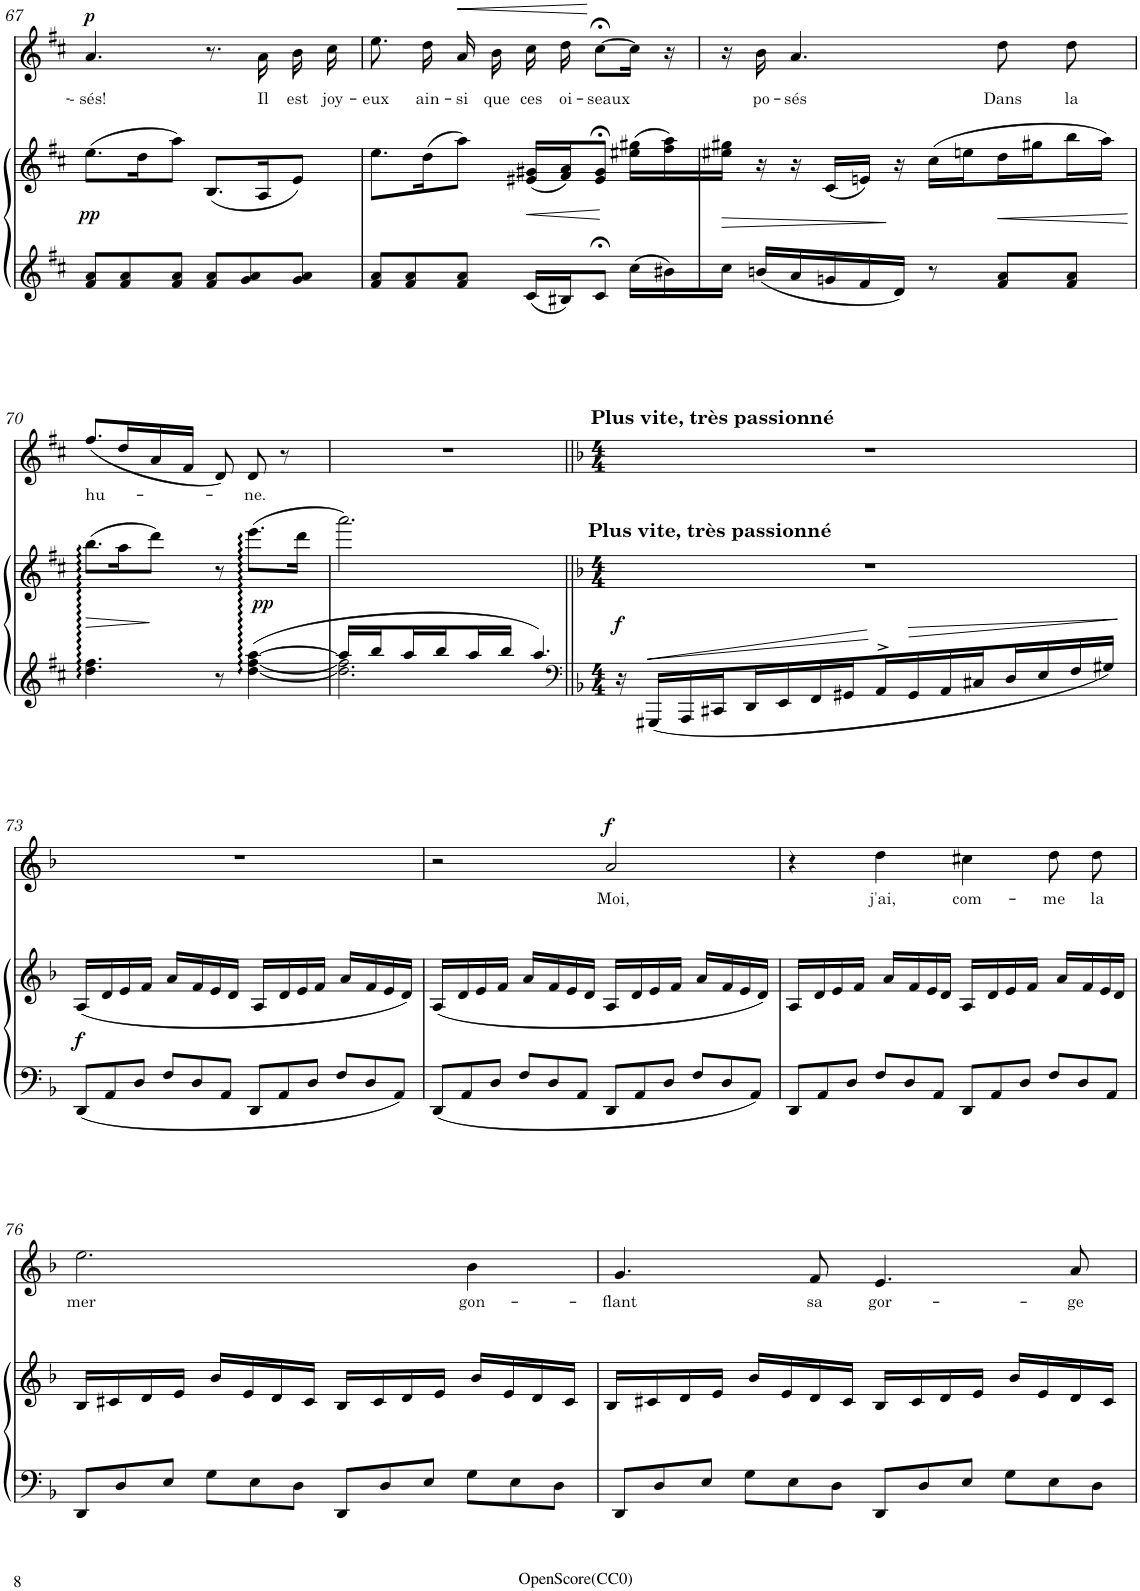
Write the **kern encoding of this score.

**kern	**kern	**dynam	**kern	**text	**dynam
*part2	*part2	*part2	*part1	*part1	*part1
*staff3	*staff2	*staff2/3	*staff1	*staff1	*staff1
*I"Piano	*	*	*I"Chant Voice	*	*
*I'Pno	*	*	*	*	*
!!LO:PB:g=z
*clefG2	*clefG2	*	*clefG2	*	*
*k[f#c#]	*k[f#c#]	*	*k[f#c#]	*	*
*M6/8	*M6/8	*	*M6/8	*	*
=67	=67	=67	=67	=67	=67
!	!	!LO:DY:b	!	!LO:LY:b	!LO:DY:a
8f#/ 8a/L	(8.ee\L	pp	4.a/	-- sés!	p
8f#/ 8a/	.	.	.	.	.
.	16dd\K	.	.	.	.
8f#/ 8a/J	8aa\J)	.	.	.	.
8f#/ 8a/L	(8.B/L	.	8.r	.	.
8g/ 8a/	.	.	.	.	.
!	!	!	!	!LO:LY:b	!
.	16A/K	.	16a\	Il	.
!	!	!	!	!LO:LY:b	!
8g/ 8a/J	8e/J)	.	16b\	est	.
!	!	!	!	!LO:LY:b	!
.	.	.	16cc#\	joy-	.
=68	=68	=68	=68	=68	=68
!	!	!	!	!LO:LY:b	!
8f#/ 8a/L	8.ee\L	.	8.ee\	-eux	.
8f#/ 8a/	.	.	.	.	.
!	!	!	!	!LO:LY:b	!
.	(16dd\K	.	16dd\	ain-	.
!	!	!	!	!LO:LY:b	!LO:HP:b
8f#/ 8a/J	8aa\J)	.	16a/	-si	<
!	!	!	!	!LO:LY:b	!
.	.	.	16b\	que	.
!	!	!LO:HP:b	!	!LO:LY:b	!
16c#/LL	(16e#X/ 16g#X/LL	<	16cc#\	ces	.
!	!	!	!	!LO:LY:b	!
16B#X/J	16f#/ 16a/J)	.	16dd\	oi-	.
!	!	!	!	!LO:LY:b	!
8c#;</J	8e#/;< 8g#/;<J	[	[8cc#;<\L	-seaux	[
16cc#\LL	(16ee#X\ 16gg#X\LL	.	16cc#\Jk]	.	.
16b#X\	16ff#\ 16aa\)	.	16r	.	.
=69	=69	=69	=69	=69	=69
!	!	!LO:HP:b	!	!	!
16cc#\JJ	16ee#X\ 16gg#X\JJ	>	16r	.	.
!	!	!	!	!LO:LY:b	!
16bn/LL	16r	.	16b\	po-	.
!	!	!	!	!LO:LY:b	!
16a/	16r	.	4.a/	-sés	.
16gn/	(16c#/LL	.	.	.	.
16f#/	16en/JJ)	.	.	.	.
16d/JJ	16r	]	.	.	.
8r	(16cc#\LL	.	.	.	.
.	16een\J	.	.	.	.
!	!	!LO:HP:b	!	!LO:LY:b	!
8f#/ 8a/L	16dd\L	<	8dd\	Dans	.
.	16gg#X\J	.	.	.	.
!	!	!	!	!LO:LY:b	!
8f#/ 8a/J	16bb\L	.	8dd\	la	.
.	16aa\JJ)	.	.	.	.
.	.	[	.	.	.
!!LO:LB:g=z
=70	=70	=70	=70	=70	=70
!	!	!LO:HP:b	!	!LO:LY:b	!
4.dd\ 4.ff#\	(8.bb\L	>	(8.ff#/L	hu-	.
.	16aa\K	.	16dd/L	.	.
.	8ddd\J)	]	16a/	.	.
.	.	.	16f#/JJ	.	.
8r	8r	.	8d/)	.	.
!	!	!LO:DY:b	!	!LO:LY:b	!
[4dd\ [4ff#\ [>4aa\	(8.eee\L	pp	8d/	-ne.	.
.	.	.	8r	.	.
.	16ddd\Jk	.	.	.	.
=71	=71	=71	=71	=71	=71
*^	*	*	*	*	*
16aa/LL]	2.dd\] 2.ff#\]	2.aaa\)	.	2.r	.	.
16bb/J	.	.	.	.	.	.
16aa/L	.	.	.	.	.	.
16bb/J	.	.	.	.	.	.
16aa/L	.	.	.	.	.	.
16bb/JJ	.	.	.	.	.	.
4.aa/	.	.	.	.	.	.
*v	*v	*	*	*	*	*
=72||	=72||	=72||	=72||	=72||	=72||
*clefF4	*	*	*	*	*
*k[b-]	*k[b-]	*	*k[b-]	*	*
*M4/4	*M4/4	*	*M4/4	*	*
!	!	!	!LO:TX:a:B:t=Plus vite, très passionné	!	!
!	!LO:TX:a:B:t=Plus vite, très passionné	!	!	!	!
!	!	!LO:DY:a=2	!	!	!
16r	1r	f	1r	.	.
16GGG#X/LL	.	.	.	.	.
16AAA/	.	.	.	.	.
16CC#X/J	.	.	.	.	.
16DD/L	.	.	.	.	.
16EE/	.	.	.	.	.
16FF/	.	.	.	.	.
16GG#X/J	.	.	.	.	.
16AA^>/L	.	.	.	.	.
16GG#/	.	.	.	.	.
16AA/	.	.	.	.	.
16C#X/J	.	.	.	.	.
16D/L	.	.	.	.	.
16E/	.	.	.	.	.
16F/	.	.	.	.	.
16G#X/JJ	.	.	.	.	.
!!LO:LB:g=z
=73	=73	=73	=73	=73	=73
!	!	!LO:DY:b	!	!	!
12DD/L	(16A/LL	f	1r	.	.
.	16d/	.	.	.	.
12AA/	.	.	.	.	.
.	16e/	.	.	.	.
12D/J	.	.	.	.	.
.	16f/JJ	.	.	.	.
*Xbrackettup	*	*	*	*	*
12F/L	16a/LL	.	.	.	.
.	16f/	.	.	.	.
12D/	.	.	.	.	.
.	16e/	.	.	.	.
12AA/J	.	.	.	.	.
.	16d/JJ	.	.	.	.
*brackettup	*	*	*	*	*
12DD/L	16A/LL	.	.	.	.
.	16d/	.	.	.	.
12AA/	.	.	.	.	.
.	16e/	.	.	.	.
12D/J	.	.	.	.	.
.	16f/JJ	.	.	.	.
*Xbrackettup	*	*	*	*	*
12F/L	16a/LL	.	.	.	.
.	16f/	.	.	.	.
12D/	.	.	.	.	.
.	16e/	.	.	.	.
12AA/J	.	.	.	.	.
.	16d/JJ)	.	.	.	.
=74	=74	=74	=74	=74	=74
*brackettup	*	*	*	*	*
12DD/L	(16A/LL	.	2r	.	.
.	16d/	.	.	.	.
12AA/	.	.	.	.	.
.	16e/	.	.	.	.
12D/J	.	.	.	.	.
.	16f/JJ	.	.	.	.
*Xbrackettup	*	*	*	*	*
12F/L	16a/LL	.	.	.	.
.	16f/	.	.	.	.
12D/	.	.	.	.	.
.	16e/	.	.	.	.
12AA/J	.	.	.	.	.
.	16d/JJ	.	.	.	.
*brackettup	*	*	*	*	*
!	!	!	!	!LO:LY:b	!LO:DY:a
12DD/L	16A/LL	.	2a/	Moi,	f
.	16d/	.	.	.	.
12AA/	.	.	.	.	.
.	16e/	.	.	.	.
12D/J	.	.	.	.	.
.	16f/JJ	.	.	.	.
*Xbrackettup	*	*	*	*	*
12F/L	16a/LL	.	.	.	.
.	16f/	.	.	.	.
12D/	.	.	.	.	.
.	16e/	.	.	.	.
12AA/J	.	.	.	.	.
.	16d/JJ)	.	.	.	.
=75	=75	=75	=75	=75	=75
*brackettup	*	*	*	*	*
12DD/L	16A/LL	.	4r	.	.
.	16d/	.	.	.	.
12AA/	.	.	.	.	.
.	16e/	.	.	.	.
12D/J	.	.	.	.	.
.	16f/JJ	.	.	.	.
*Xbrackettup	*	*	*	*	*
!	!	!	!	!LO:LY:b	!
12F/L	16a/LL	.	4dd\	j'ai,	.
.	16f/	.	.	.	.
12D/	.	.	.	.	.
.	16e/	.	.	.	.
12AA/J	.	.	.	.	.
.	16d/JJ	.	.	.	.
*brackettup	*	*	*	*	*
!	!	!	!	!LO:LY:b	!
12DD/L	16A/LL	.	4cc#X\	com-	.
.	16d/	.	.	.	.
12AA/	.	.	.	.	.
.	16e/	.	.	.	.
12D/J	.	.	.	.	.
.	16f/JJ	.	.	.	.
*Xbrackettup	*	*	*	*	*
!	!	!	!	!LO:LY:b	!
12F/L	16a/LL	.	8dd\	-me	.
.	16f/	.	.	.	.
12D/	.	.	.	.	.
!	!	!	!	!LO:LY:b	!
.	16e/	.	8dd\	la	.
12AA/J	.	.	.	.	.
.	16d/JJ	.	.	.	.
!!LO:LB:g=z
=76	=76	=76	=76	=76	=76
*brackettup	*	*	*	*	*
!	!	!	!	!LO:LY:b	!
12DD/L	16B-/LL	.	2.ee\	mer	.
.	16c#X/	.	.	.	.
12D/	.	.	.	.	.
.	16d/	.	.	.	.
12E/J	.	.	.	.	.
.	16e/JJ	.	.	.	.
*Xbrackettup	*	*	*	*	*
12G\L	16b-/LL	.	.	.	.
.	16e/	.	.	.	.
12E\	.	.	.	.	.
.	16d/	.	.	.	.
12D\J	.	.	.	.	.
.	16c#/JJ	.	.	.	.
*brackettup	*	*	*	*	*
12DD/L	16B-/LL	.	.	.	.
.	16c#/	.	.	.	.
12D/	.	.	.	.	.
.	16d/	.	.	.	.
12E/J	.	.	.	.	.
.	16e/JJ	.	.	.	.
*Xbrackettup	*	*	*	*	*
!	!	!	!	!LO:LY:b	!
12G\L	16b-/LL	.	4b-\	gon-	.
.	16e/	.	.	.	.
12E\	.	.	.	.	.
.	16d/	.	.	.	.
12D\J	.	.	.	.	.
.	16c#/JJ	.	.	.	.
=77	=77	=77	=77	=77	=77
*brackettup	*	*	*	*	*
!	!	!	!	!LO:LY:b	!
12DD/L	16B-/LL	.	4.g/	-flant	.
.	16c#X/	.	.	.	.
12D/	.	.	.	.	.
.	16d/	.	.	.	.
12E/J	.	.	.	.	.
.	16e/JJ	.	.	.	.
*Xbrackettup	*	*	*	*	*
12G\L	16b-/LL	.	.	.	.
.	16e/	.	.	.	.
12E\	.	.	.	.	.
!	!	!	!	!LO:LY:b	!
.	16d/	.	8f/	sa	.
12D\J	.	.	.	.	.
.	16c#/JJ	.	.	.	.
*brackettup	*	*	*	*	*
!	!	!	!	!LO:LY:b	!
12DD/L	16B-/LL	.	4.e/	gor-	.
.	16c#/	.	.	.	.
12D/	.	.	.	.	.
.	16d/	.	.	.	.
12E/J	.	.	.	.	.
.	16e/JJ	.	.	.	.
*Xbrackettup	*	*	*	*	*
12G\L	16b-/LL	.	.	.	.
.	16e/	.	.	.	.
12E\	.	.	.	.	.
!	!	!	!	!LO:LY:b	!
.	16d/	.	8a/	-ge	.
12D\J	.	.	.	.	.
.	16c#/JJ	.	.	.	.
=	=	=	=	=	=
*-	*-	*-	*-	*-	*-
